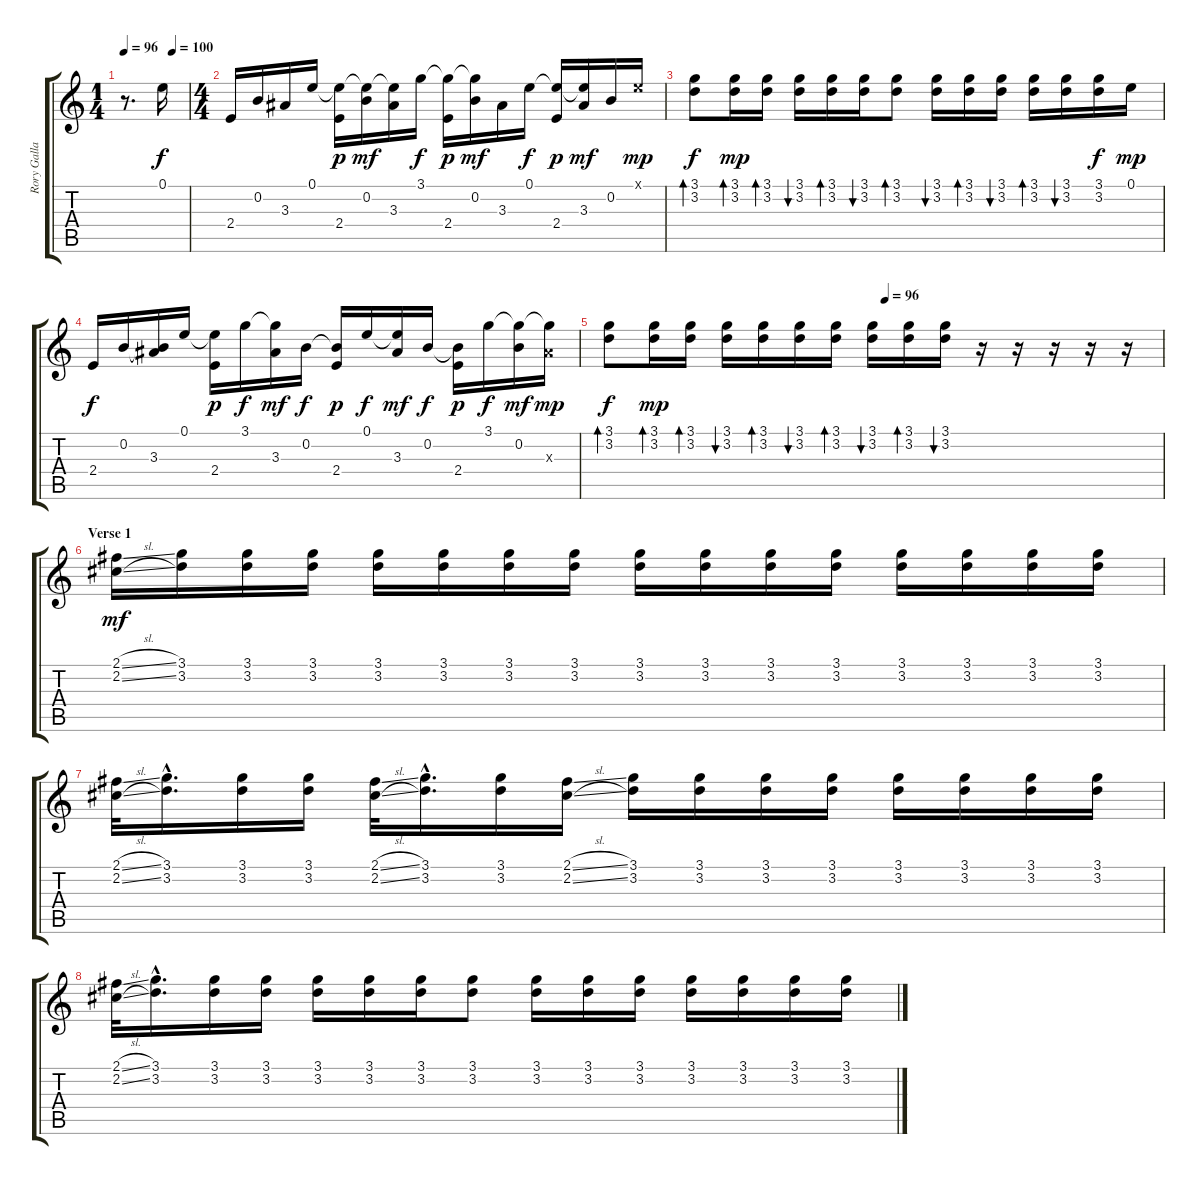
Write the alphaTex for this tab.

\track ("Rory Gallagher (For Sound)" "Rory Galla") {instrument distortionguitar}
\staff {score tabs}
\tuning (E4 B3 G3 D3 A2 D2) {hide}
\ts (1 4)
\tempo 96
\tempo (100 0.75)
\tempo 96
\clef g2
\ks c
r.8{d dy f instrument distortionguitar} 0.1.16 |
\ts (4 4)
2.4.16 0.2.16 3.3.16 0.1.16 (0.1{t} 2.4).16{dy p} (0.1{t} 0.2).16{dy mf} (0.1{t} 3.3).16 3.1.16{dy f} (3.1{t} 2.4).16{dy p} (3.1{t} 0.2).16{dy mf} 3.3.16 0.1.16{dy f} (0.1{t} 2.4).16{dy p} (0.1{t} 3.3).16{dy mf} 0.2.16 0.1{x}.16{dy mp} |
(3.1 3.2).8{bd 60 dy f} (3.1 3.2).16{bd 60 dy mp} (3.1 3.2).16{bd 60} (3.1 3.2).16{bu 60} (3.1 3.2).16{bd 60} (3.1 3.2).16{bu 60} (3.1 3.2).8{bd 60} (3.1 3.2).16{bu 60} (3.1 3.2).16{bd 60} (3.1 3.2).16{bu 60} (3.1 3.2).16{bd 60} (3.1 3.2).16{bu 60} (3.1 3.2).16{dy f} 0.1.16{dy mp} |
2.4.16{dy f} 0.2.16 (0.2{t} 3.3).16 0.1.16 (0.1{t} 2.4).16{dy p} 3.1.16{dy f} (3.1{t} 3.3).16{dy mf} 0.2.16{dy f} (0.2{t} 2.4).16{dy p} 0.1.16{dy f} (0.1{t} 3.3).16{dy mf} 0.2.16{dy f} (0.2{t} 2.4).16{dy p} 3.1.16{dy f} (3.1{t} 0.2).16{dy mf} (3.1{t} 3.3{x}).16{dy mp} |
\tempo (96 0.5)
(3.1 3.2).8{bd 60 dy f} (3.1 3.2).16{bd 60 dy mp} (3.1 3.2).16{bd 60} (3.1 3.2).16{bu 60} (3.1 3.2).16{bd 60} (3.1 3.2).16{bu 60} (3.1 3.2).16{bd 60} (3.1 3.2).16{bu 60} (3.1 3.2).16{bd 60} (3.1 3.2).16{bu 60} r.16 r.16 r.16 r.16 r.16 |
\section ("" "Verse 1")
(2.1{sl} 2.2{sl}).16{dy mf} (3.1 3.2).16 (3.1 3.2).16 (3.1 3.2).16 (3.1 3.2).16 (3.1 3.2).16 (3.1 3.2).16 (3.1 3.2).16 (3.1 3.2).16 (3.1 3.2).16 (3.1 3.2).16 (3.1 3.2).16 (3.1 3.2).16 (3.1 3.2).16 (3.1 3.2).16 (3.1 3.2).16 |
(2.1{sl} 2.2{sl}).32 (3.1{hac} 3.2{hac}).16{d} (3.1 3.2).16 (3.1 3.2).16 (2.1{sl} 2.2{sl}).32 (3.1{hac} 3.2{hac}).16{d} (3.1 3.2).16 (2.1{sl} 2.2{sl}).16 (3.1 3.2).16 (3.1 3.2).16 (3.1 3.2).16 (3.1 3.2).16 (3.1 3.2).16 (3.1 3.2).16 (3.1 3.2).16 (3.1 3.2).16 |
(2.1{sl} 2.2{sl}).32 (3.1{hac} 3.2{hac}).16{d} (3.1 3.2).16 (3.1 3.2).16 (3.1 3.2).16 (3.1 3.2).16 (3.1 3.2).16 (3.1 3.2).8 (3.1 3.2).16 (3.1 3.2).16 (3.1 3.2).16 (3.1 3.2).16 (3.1 3.2).16 (3.1 3.2).16 (3.1 3.2).16
